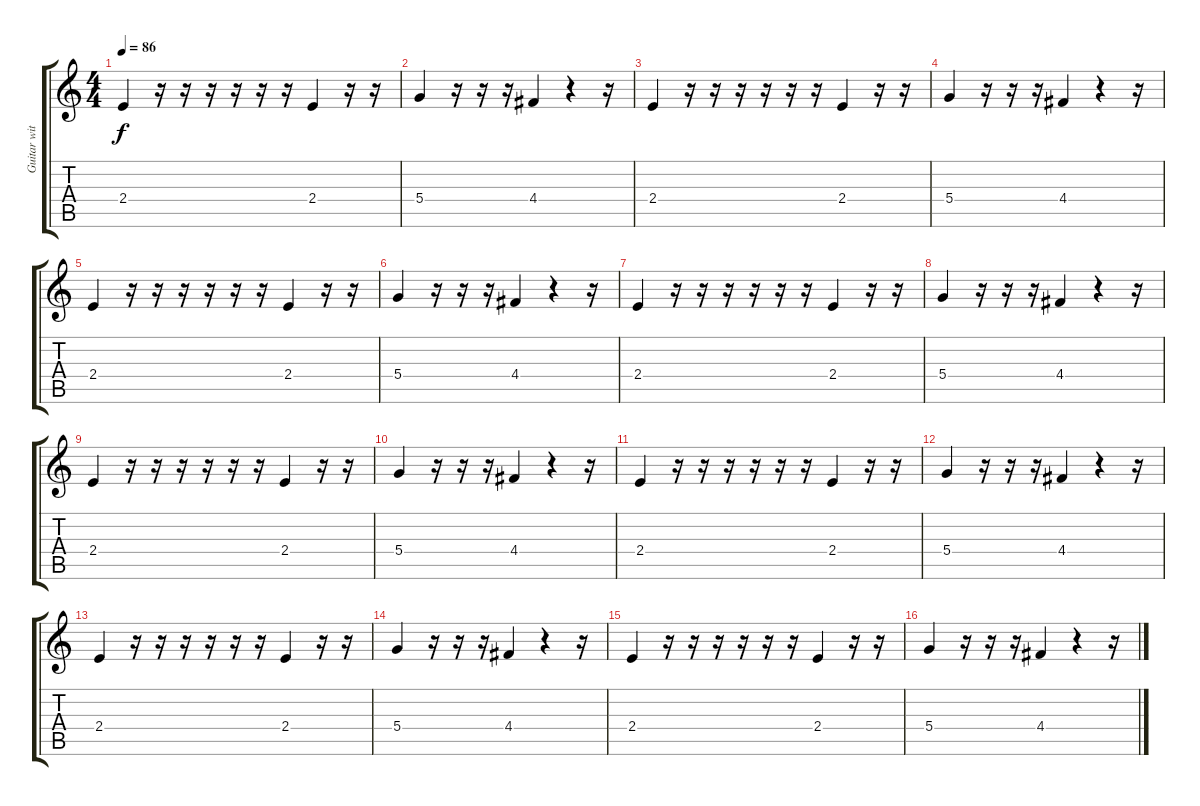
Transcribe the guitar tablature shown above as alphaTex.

\track ("Guitar with wah wah" "Guitar wit") {instrument electricguitarjazz}
\staff {score tabs}
\tuning (E4 B3 G3 D3 A2 E2) {hide}
\ts (4 4)
\tempo 86
\clef g2
\ks c
2.4.4{dy f} r.16 r.16 r.16 r.16 r.16 r.16 2.4.4 r.16 r.16 |
5.4.4 r.16 r.16 r.16 4.4.4 r.4 r.16 |
2.4.4 r.16 r.16 r.16 r.16 r.16 r.16 2.4.4 r.16 r.16 |
5.4.4 r.16 r.16 r.16 4.4.4 r.4 r.16 |
2.4.4 r.16 r.16 r.16 r.16 r.16 r.16 2.4.4 r.16 r.16 |
5.4.4 r.16 r.16 r.16 4.4.4 r.4 r.16 |
2.4.4 r.16 r.16 r.16 r.16 r.16 r.16 2.4.4 r.16 r.16 |
5.4.4 r.16 r.16 r.16 4.4.4 r.4 r.16 |
2.4.4 r.16 r.16 r.16 r.16 r.16 r.16 2.4.4 r.16 r.16 |
5.4.4 r.16 r.16 r.16 4.4.4 r.4 r.16 |
2.4.4 r.16 r.16 r.16 r.16 r.16 r.16 2.4.4 r.16 r.16 |
5.4.4 r.16 r.16 r.16 4.4.4 r.4 r.16 |
2.4.4 r.16 r.16 r.16 r.16 r.16 r.16 2.4.4 r.16 r.16 |
5.4.4 r.16 r.16 r.16 4.4.4 r.4 r.16 |
2.4.4 r.16 r.16 r.16 r.16 r.16 r.16 2.4.4 r.16 r.16 |
5.4.4 r.16 r.16 r.16 4.4.4 r.4 r.16
